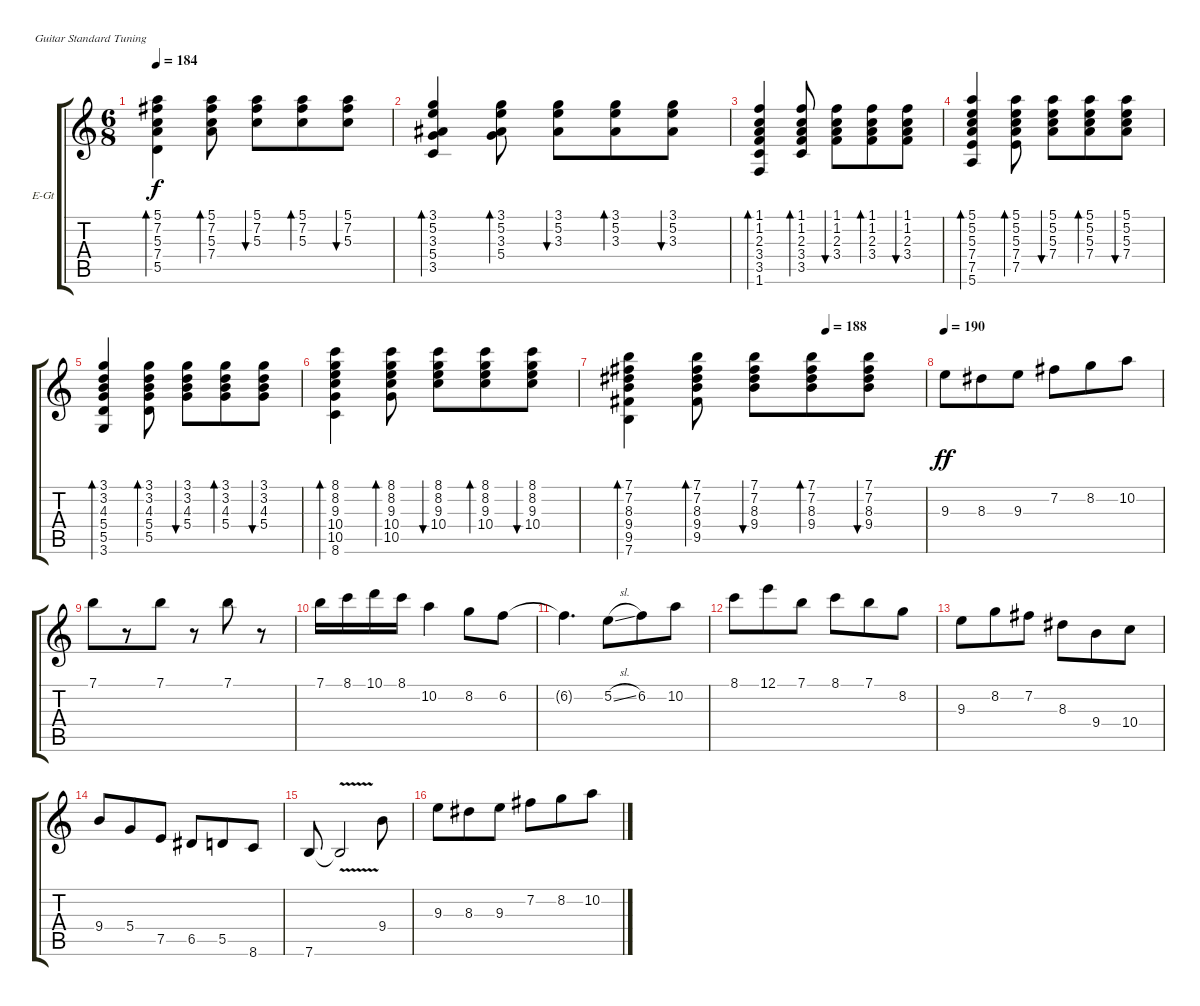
\bracketExtendMode groupsimilarinstruments
\firstSystemTrackNameOrientation horizontal
\otherSystemsTrackNameOrientation horizontal
\track ("John" "E-Gt") {instrument electricguitarclean}
\staff {score tabs}
\tuning (E4 B3 G3 D3 A2 E2)
\ts (6 8)
\tempo 184
\clef g2
\ks c
(5.5 7.4 5.3 7.2 5.1).4{bd 135 dy f} (7.4 5.3 7.2 5.1).8{bd 62} (5.3 7.2 5.1).8{bu 61} (5.3 7.2 5.1).8{bd 60} (5.3 7.2 5.1).8{bu 59} |
(3.5 5.4 3.3 5.2 3.1).4{bd 124} (5.4 3.3 5.2 3.1).8{bd 60} (3.3 5.2 3.1).8{bu 59} (3.3 5.2 3.1).8{bd 58} (3.3 5.2 3.1).8{bu 58} |
(1.6 3.5 3.4 2.3 1.2 1.1).4{bd 133} (3.5 3.4 2.3 1.2 1.1).8{bd 58} (3.4 2.3 1.2 1.1).8{bu 58} (3.4 2.3 1.2 1.1).8{bd 58} (3.4 2.3 1.2 1.1).8{bu 58} |
(5.6 7.5 7.4 5.3 5.2 5.1).4{bd 121} (7.5 7.4 5.3 5.2 5.1).8{bd 53} (7.4 5.3 5.2 5.1).8{bu 52} (7.4 5.3 5.2 5.1).8{bd 51} (7.4 5.3 5.2 5.1).8{bu 51} |
(3.6 5.5 5.4 4.3 3.2 3.1).4{bd 118} (5.5 5.4 4.3 3.2 3.1).8{bd 51} (5.4 4.3 3.2 3.1).8{bu 51} (5.4 4.3 3.2 3.1).8{bd 51} (5.4 4.3 3.2 3.1).8{bu 51} |
(8.6 10.5 10.4 9.3 8.2 8.1).4{bd 107} (10.5 10.4 9.3 8.2 8.1).8{bd 51} (10.4 9.3 8.2 8.1).8{bu 51} (10.4 9.3 8.2 8.1).8{bd 51} (10.4 9.3 8.2 8.1).8{bu 51} |
\tempo (188 0.666667)
(7.6 9.5 9.4 8.3 7.2 7.1).4{bd 124} (9.5 9.4 8.3 7.2 7.1).8{bd 53} (9.4 8.3 7.2 7.1).8{bu 52} (9.4 8.3 7.2 7.1).8{bd 51} (9.4 8.3 7.2 7.1).8{bu 51} |
\tempo 190
9.3.8{dy ff} 8.3.8 9.3.8 7.2.8 8.2.8 10.2.8 |
7.1.8 r.8 7.1.8 r.8 7.1.8 r.8 |
7.1.16 8.1.16 10.1.16 8.1.16 10.2.4 8.2.8 6.2.8 |
6.2{t}.4{d} 5.2{sl}.8 6.2.8 10.2.8 |
8.1.8 12.1.8 7.1.8 8.1.8 7.1.8 8.2.8 |
9.3.8 8.2.8 7.2.8 8.3.8 9.4.8 10.4.8 |
9.4.8 5.4.8 7.5.8 6.5.8 5.5.8 8.6.8 |
7.6.8 7.6{v t}.2 9.4.8 |
9.3.8 8.3.8 9.3.8 7.2.8 8.2.8 10.2.8
